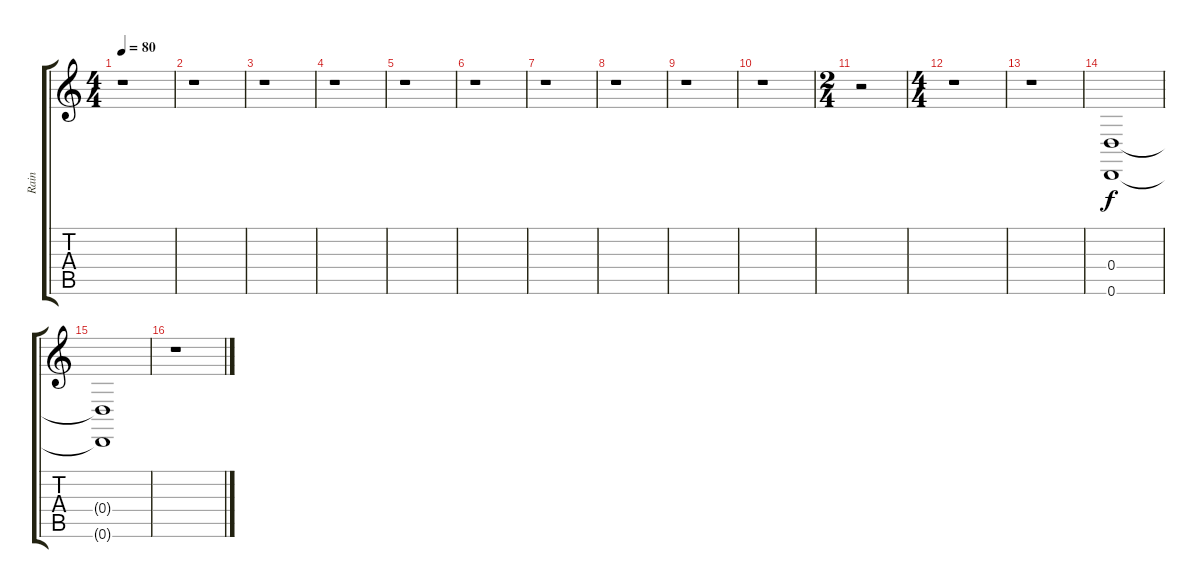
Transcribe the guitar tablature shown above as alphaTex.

\track ("Rain" "Rain") {instrument seashore}
\staff {score tabs}
\tuning (E4 B3 G3 D3 A2 D2) {hide}
\ts (4 4)
\tempo 80
\clef g2
\ks c
r.1{dy f} |
r.1 |
r.1 |
r.1 |
r.1 |
r.1 |
r.1 |
r.1 |
r.1 |
r.1 |
\ts (2 4)
r.2 |
\ts (4 4)
r.1 |
r.1 |
(0.4 0.6).1 |
(0.4{t} 0.6{t}).1 |
r.1
